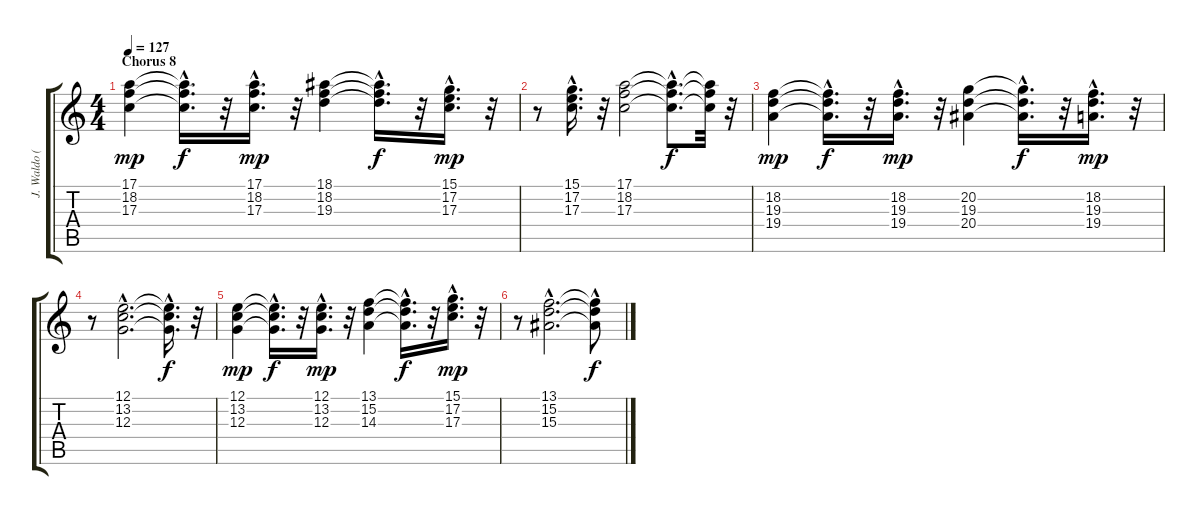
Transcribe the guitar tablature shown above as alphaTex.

\track ("J. Waldo (Center)" "J. Waldo (") {instrument rockorgan}
\staff {score tabs}
\tuning (E4 B3 G3 D3 A2 E2) {hide}
\ts (4 4)
\section ("" "Chorus 8")
\tempo 127
\clef g2
\ks c
(17.1 18.2 17.3).4{dy mp} (17.1{hac t} 18.2{hac t} 17.3{hac t}).16{d dy f} r.32 (17.1{hac} 18.2{hac} 17.3{hac}).16{d dy mp} r.32 (18.1 18.2 19.3).4 (18.1{hac t} 18.2{hac t} 19.3{hac t}).16{d dy f} r.32 (15.1{hac} 17.2 17.3).16{d dy mp} r.32 |
r.8 (15.1{hac} 17.2 17.3).16{d} r.32 (17.1 18.2 17.3).2 (17.1{hac t} 18.2{hac t} 17.3{hac t}).8{d dy f} (17.1{t} 18.2{t} 17.3{t}).32 r.32 |
(18.2 19.3 19.4).4{dy mp} (18.2{hac t} 19.3{hac t} 19.4{hac t}).16{d dy f} r.32 (18.2{hac} 19.3{hac} 19.4{hac}).16{d dy mp} r.32 (20.2 19.3 20.4).4 (20.2{hac t} 19.3{hac t} 20.4{hac t}).16{d dy f} r.32 (18.2{hac} 19.3 19.4).16{d dy mp} r.32 |
r.8 (12.1{hac} 13.2{hac} 12.3{hac}).2{d} (12.1{hac t} 13.2{hac t} 12.3{hac t}).16{d dy f} r.32 |
(12.1 13.2 12.3).4{dy mp} (12.1{hac t} 13.2{hac t} 12.3{hac t}).16{d dy f} r.32 (12.1{hac} 13.2{hac} 12.3{hac}).16{d dy mp} r.32 (13.1 15.2 14.3).4 (13.1{hac t} 15.2{hac t} 14.3{hac t}).16{d dy f} r.32 (15.1{hac} 17.2 17.3).16{d dy mp} r.32 |
r.8 (13.1{hac} 15.2{hac} 15.3{hac}).2{d} (13.1{hac t} 15.2{t} 15.3{t}).8{dy f}
